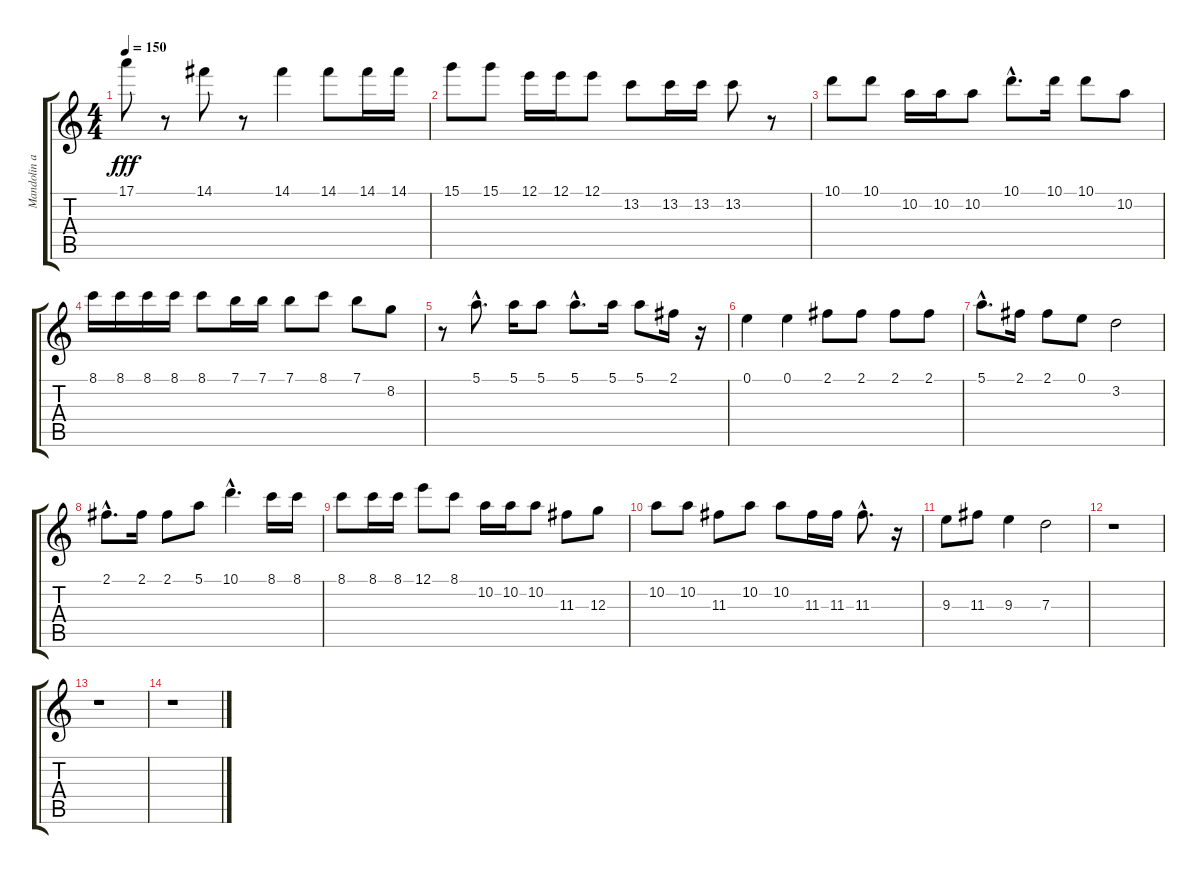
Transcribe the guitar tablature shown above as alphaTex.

\track ("Mandolin arr. for guitar" "Mandolin a") {instrument distortionguitar}
\staff {score tabs}
\tuning (E4 B3 G3 D3 A2 E2) {hide}
\ts (4 4)
\tempo 150
\clef g2
\ks c
17.1.8{dy fff} r.8 14.1.8 r.8 14.1.4 14.1.8 14.1.16 14.1.16 |
15.1.8 15.1.8 12.1.16 12.1.16 12.1.8 13.2.8 13.2.16 13.2.16 13.2.8 r.8 |
10.1.8 10.1.8 10.2.16 10.2.16 10.2.8 10.1{hac}.8{d} 10.1.16 10.1.8 10.2.8 |
8.1.16 8.1.16 8.1.16 8.1.16 8.1.8 7.1.16 7.1.16 7.1.8 8.1.8 7.1.8 8.2.8 |
r.8 5.1{hac}.8{d} 5.1.16 5.1.8 5.1{hac}.8{d} 5.1.16 5.1.8 2.1.16 r.16 |
0.1.4 0.1.4 2.1.8 2.1.8 2.1.8 2.1.8 |
5.1{hac}.8{d} 2.1.16 2.1.8 0.1.8 3.2.2 |
2.1{hac}.8{d} 2.1.16 2.1.8 5.1.8 10.1{hac}.4{d} 8.1.16 8.1.16 |
8.1.8 8.1.16 8.1.16 12.1.8 8.1.8 10.2.16 10.2.16 10.2.8 11.3.8 12.3.8 |
10.2.8 10.2.8 11.3.8 10.2.8 10.2.8 11.3.16 11.3.16 11.3{hac}.8{d} r.16 |
9.3.8 11.3.8 9.3.4 7.3.2 |
r.1 |
r.1 |
r.1
